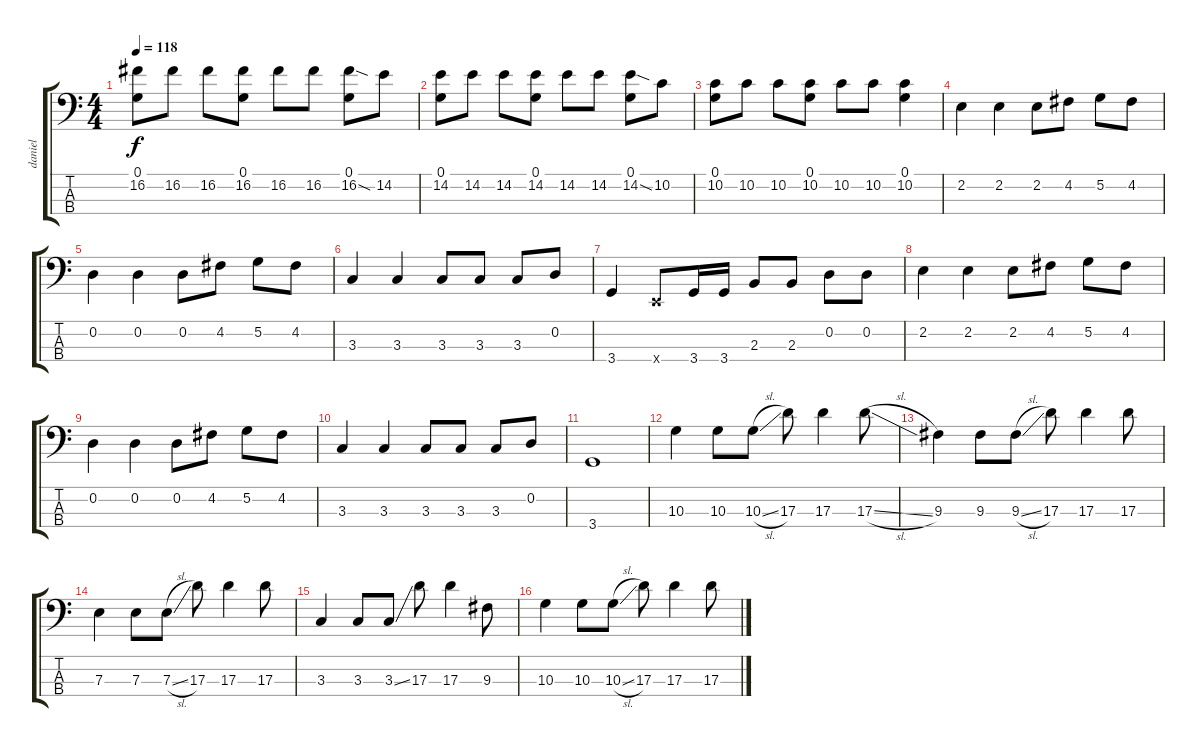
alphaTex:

\track ("daniel" "daniel") {instrument electricbasspick}
\staff {score tabs}
\tuning (G2 D2 A1 E1) {hide}
\ts (4 4)
\tempo 118
\clef f4
\ks c
(0.1 16.2).8{dy f} 16.2.8 16.2.8 (0.1 16.2).8 16.2.8 16.2.8 (0.1 16.2{sod}).8 14.2.8 |
(0.1 14.2).8 14.2.8 14.2.8 (0.1 14.2).8 14.2.8 14.2.8 (0.1 14.2{sod}).8 10.2.8 |
(0.1 10.2).8 10.2.8 10.2.8 (0.1 10.2).8 10.2.8 10.2.8 (0.1 10.2).4 |
2.2.4 2.2.4 2.2.8 4.2.8 5.2.8 4.2.8 |
0.2.4 0.2.4 0.2.8 4.2.8 5.2.8 4.2.8 |
3.3.4 3.3.4 3.3.8 3.3.8 3.3.8 0.2.8 |
3.4.4 0.4{x}.8 3.4.16 3.4.16 2.3.8 2.3.8 0.2.8 0.2.8 |
2.2.4 2.2.4 2.2.8 4.2.8 5.2.8 4.2.8 |
0.2.4 0.2.4 0.2.8 4.2.8 5.2.8 4.2.8 |
3.3.4 3.3.4 3.3.8 3.3.8 3.3.8 0.2.8 |
3.4.1 |
10.3.4 10.3.8 10.3{sl}.8 17.3.8 17.3.4 17.3{sl}.8 |
9.3.4 9.3.8 9.3{sl}.8 17.3.8 17.3.4 17.3.8 |
7.3.4 7.3.8 7.3{sl}.8 17.3.8 17.3.4 17.3.8 |
3.3.4 3.3.8 3.3{ss}.8 17.3.8 17.3.4 9.3.8 |
10.3.4 10.3.8 10.3{sl}.8 17.3.8 17.3.4 17.3{sl}.8
